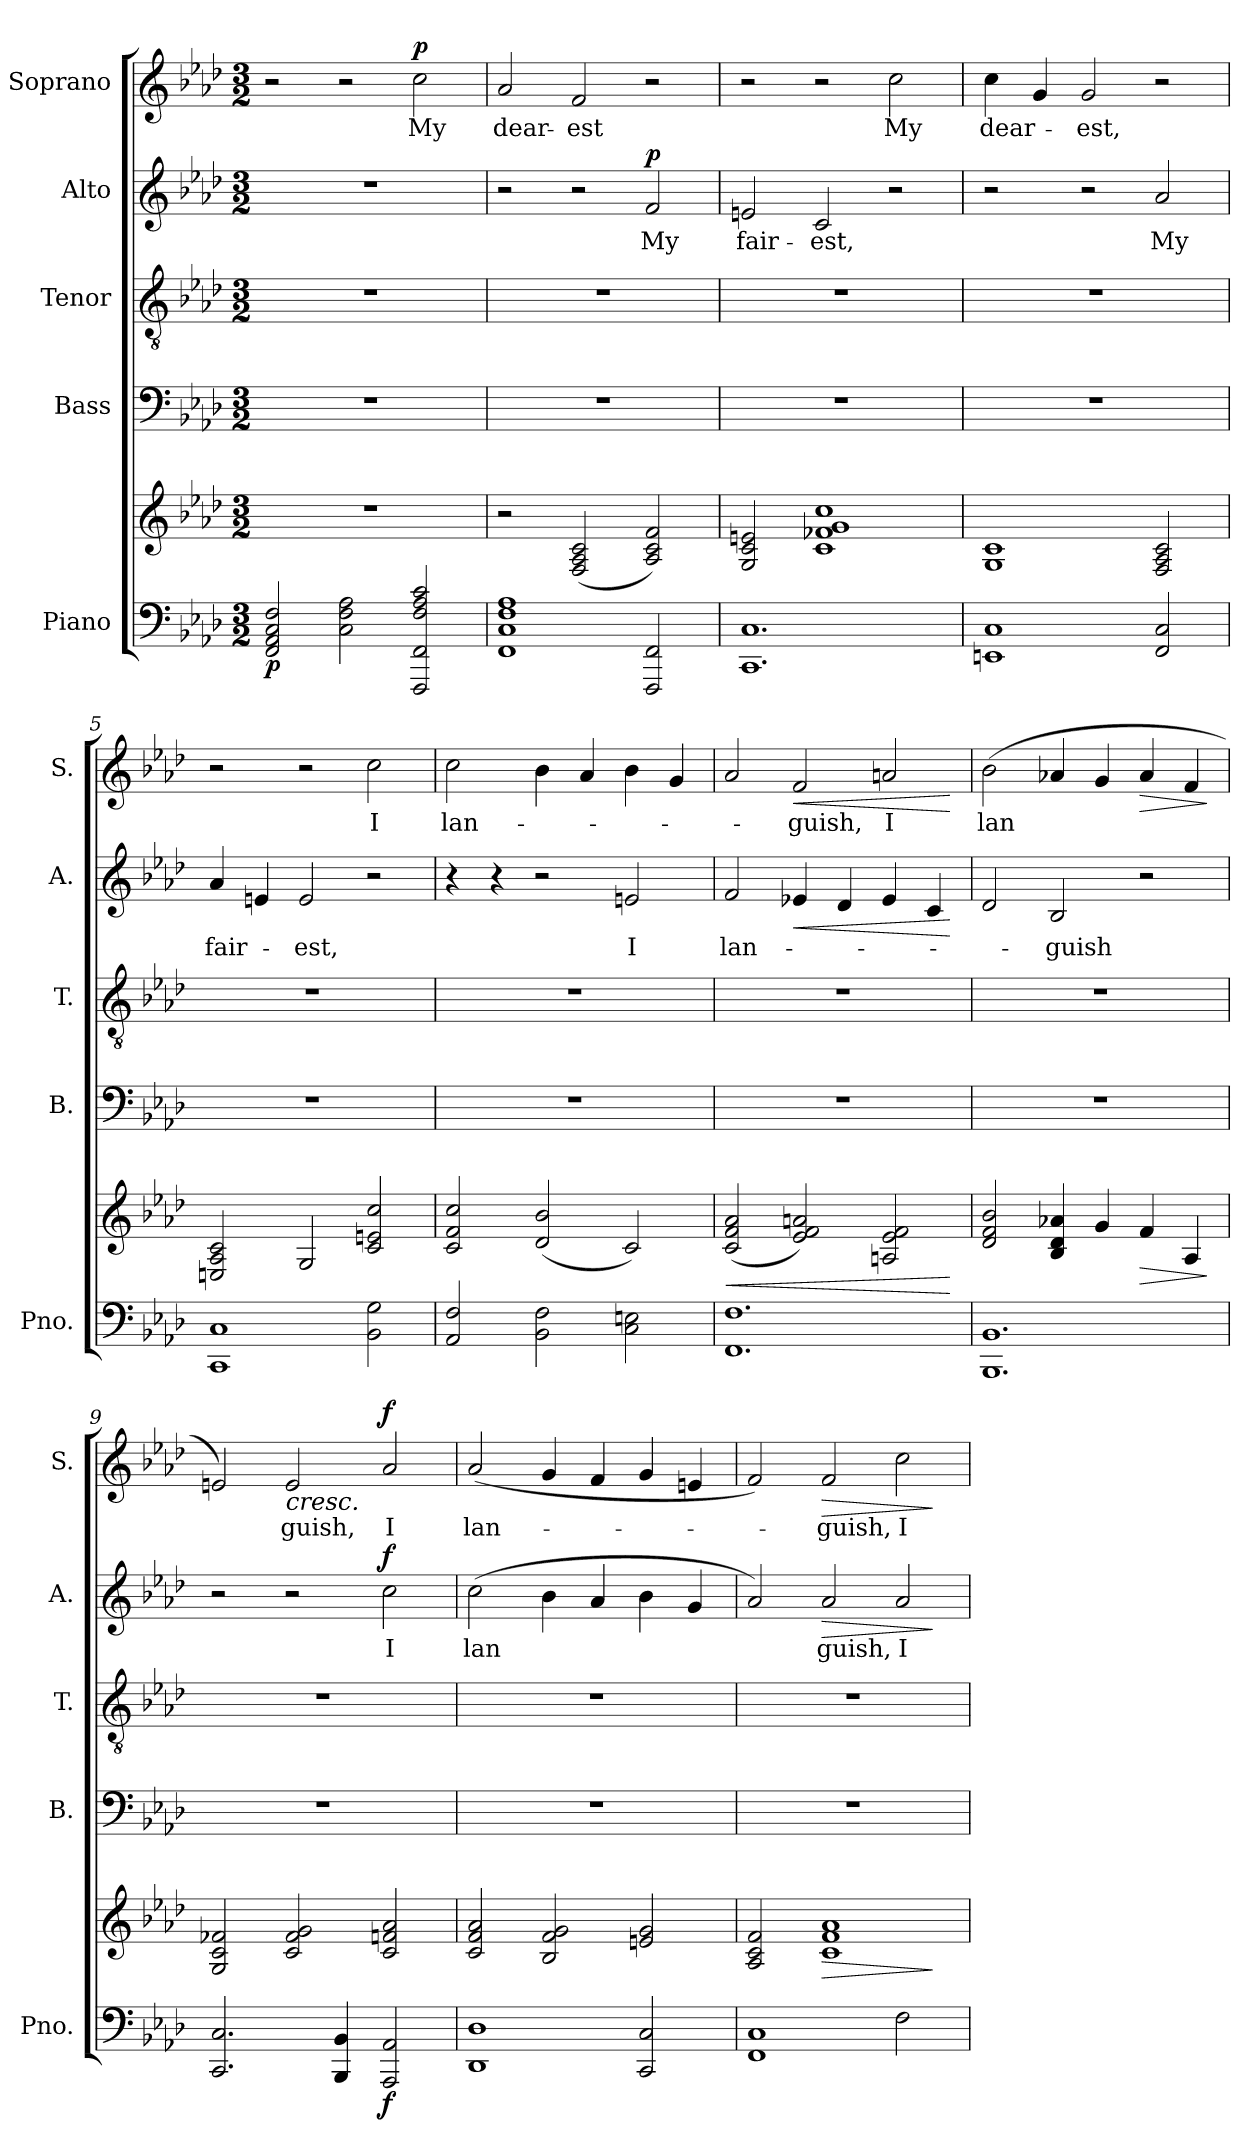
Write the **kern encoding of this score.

**kern	**kern	**dynam	**kern	**kern	**kern	**text	**dynam	**kern	**text	**dynam
*part5	*part5	*part5	*part4	*part3	*part2	*part2	*part2	*part1	*part1	*part1
*staff6	*staff5	*staff5/6	*staff4	*staff3	*staff2	*staff2	*staff2	*staff1	*staff1	*staff1
*I"Piano	*	*	*I"Bass	*I"Tenor	*I"Alto	*	*	*I"Soprano	*	*
*I'Pno.	*	*	*I'B.	*I'T.	*I'A.	*	*	*I'S.	*	*
*clefF4	*clefG2	*	*clefF4	*clefGv2	*clefG2	*	*	*clefG2	*	*
*k[b-e-a-d-]	*k[b-e-a-d-]	*	*k[b-e-a-d-]	*k[b-e-a-d-]	*k[b-e-a-d-]	*	*	*k[b-e-a-d-]	*	*
*M3/2	*M3/2	*	*M3/2	*M3/2	*M3/2	*	*	*M3/2	*	*
=1	=1	=1	=1	=1	=1	=1	=1	=1	=1	=1
!	!	!LO:DY:b=2	!	!	!	!	!	!	!	!
2FF/ 2AA-/ 2C/ 2F/	1.r	p	1.r	1.r	1.r	.	.	2r	.	.
2C\ 2F\ 2A-\	.	.	.	.	.	.	.	2r	.	.
!	!	!	!	!	!	!	!	!	!LO:LY:b	!LO:DY:b
2FFF/ 2FF/ 2F/ 2A-/ 2c/	.	.	.	.	.	.	.	2cc\	My	p
=2	=2	=2	=2	=2	=2	=2	=2	=2	=2	=2
!	!	!	!	!	!	!	!	!	!LO:LY:b	!
1FF 1C 1F 1A-	2r	.	1.r	1.r	2r	.	.	2a-/	dear-	.
!	!	!	!	!	!	!	!	!	!LO:LY:b	!
.	(<2F/ 2A-/ 2c/	.	.	.	2r	.	.	2f/	-est	.
!	!	!	!	!	!	!LO:LY:b	!LO:DY:b	!	!	!
2FFF/ 2FF/	2A-/ 2c/ 2f/)	.	.	.	2f/	My	p	2r	.	.
=3	=3	=3	=3	=3	=3	=3	=3	=3	=3	=3
!	!	!	!	!	!	!LO:LY:b	!	!	!	!
1.CC 1.C	2G/ 2c/ 2en/	.	1.r	1.r	2en/	fair-	.	2r	.	.
!	!	!	!	!	!	!LO:LY:b	!	!	!	!
.	1c 1f-X 1g 1cc	.	.	.	2c/	-est,	.	2r	.	.
!	!	!	!	!	!	!	!	!	!LO:LY:b	!
.	.	.	.	.	2r	.	.	2cc\	My	.
=4	=4	=4	=4	=4	=4	=4	=4	=4	=4	=4
!	!	!	!	!	!	!	!	!	!LO:LY:b	!
1EEn 1C	1G 1c	.	1.r	1.r	2r	.	.	4cc\	dear-	.
.	.	.	.	.	.	.	.	4g/	.	.
!	!	!	!	!	!	!	!	!	!LO:LY:b	!
.	.	.	.	.	2r	.	.	2g/	-est,	.
!	!	!	!	!	!	!LO:LY:b	!	!	!	!
2FF/ 2C/	2F/ 2A-/ 2c/	.	.	.	2a-/	My	.	2r	.	.
=5	=5	=5	=5	=5	=5	=5	=5	=5	=5	=5
!	!	!	!	!	!	!LO:LY:b	!	!	!	!
1CC 1C	2En/ 2A-/ 2c/	.	1.r	1.r	4a-/	fair-	.	2r	.	.
.	.	.	.	.	4en/	.	.	.	.	.
!	!	!	!	!	!	!LO:LY:b	!	!	!	!
.	2G/	.	.	.	2e/	-est,	.	2r	.	.
!	!	!	!	!	!	!	!	!	!LO:LY:b	!
2BB-\ 2G\	2c/ 2en/ 2cc/	.	.	.	2r	.	.	2cc\	I	.
!!LO:LB:g=z
=6	=6	=6	=6	=6	=6	=6	=6	=6	=6	=6
!	!	!	!	!	!	!	!	!	!LO:LY:b	!
2AA-/ 2F/	2c/ 2f/ 2cc/	.	1.r	1.r	4r	.	.	2cc\	lan-	.
.	.	.	.	.	4r	.	.	.	.	.
2BB-\ 2F\	(<2d-/ 2b-/	.	.	.	2r	.	.	4b-\	.	.
.	.	.	.	.	.	.	.	4a-/	.	.
!	!	!	!	!	!	!LO:LY:b	!	!	!	!
2C\ 2En\	2c/)	.	.	.	2en/	I	.	4b-\	.	.
.	.	.	.	.	.	.	.	4g/	.	.
=7	=7	=7	=7	=7	=7	=7	=7	=7	=7	=7
!	!	!LO:HP:b	!	!	!	!LO:LY:b	!	!	!	!
1.FF 1.F	(<2c/ 2f/ 2a-/	<	1.r	1.r	2f/	lan-	.	2a-/	.	.
!	!	!	!	!	!	!	!LO:HP:b	!	!LO:LY:b	!LO:HP:b
.	2e-/ 2f/ 2an/)	.	.	.	4e-X/	.	<	2f/	-guish,	<
.	.	.	.	.	4d-/	.	.	.	.	.
!	!	!	!	!	!	!	!	!	!LO:LY:b	!
.	2An/ 2e-/ 2f/	.	.	.	4e-/	.	.	2an/	I	.
.	.	.	.	.	4c/	.	.	.	.	.
.	.	[	.	.	.	.	[	.	.	[
=8	=8	=8	=8	=8	=8	=8	=8	=8	=8	=8
!	!	!	!	!	!	!	!	!	!LO:LY:b	!
1.BBB- 1.BB-	2d-/ 2f/ 2b-/	.	1.r	1.r	2d-/	.	.	(>2b-\	lan	.
!	!	!	!	!	!	!LO:LY:b	!	!	!	!
.	4B-/ 4d-/ 4a-X/	.	.	.	2B-/	-guish	.	4a-X/	.	.
.	4g/	.	.	.	.	.	.	4g/	.	.
!	!	!LO:HP:b	!	!	!	!	!	!	!	!LO:HP:b
.	4f/	>	.	.	2r	.	.	4a-/	.	>
.	4A-/	.	.	.	.	.	.	4f/	.	.
.	.	]	.	.	.	.	.	.	.	]
=9	=9	=9	=9	=9	=9	=9	=9	=9	=9	=9
2.CC/ 2.C/	2G/ 2c/ 2f-X/	.	1.r	1.r	2r	.	.	2en/)	.	.
!	!	!	!	!	!	!	!	!	!LO:LY:b	!LO:HP:b
.	2c/ 2f-/ 2g/	.	.	.	2r	.	.	2e/	guish,	<
4BBB-/ 4BB-/	.	.	.	.	.	.	.	.	.	.
!	!	!LO:DY:b=2	!	!	!	!LO:LY:b	!LO:DY:b	!	!LO:LY:b	!LO:DY:b
2AAA-/ 2AA-/	2c/ 2fn/ 2a-/	f	.	.	2cc\	I	f	2a-/	I	f
.	.	.	.	.	.	.	.	.	.	[
=10	=10	=10	=10	=10	=10	=10	=10	=10	=10	=10
!	!	!	!	!	!	!LO:LY:b	!	!	!LO:LY:b	!
1DD- 1D-	2c/ 2f/ 2a-/	.	1.r	1.r	(>2cc\	lan	.	(<2a-/	lan-	.
.	2B-/ 2f/ 2g/	.	.	.	4b-\	.	.	4g/	.	.
.	.	.	.	.	4a-/	.	.	4f/	.	.
2CC/ 2C/	2en/ 2g/	.	.	.	4b-\	.	.	4g/	.	.
.	.	.	.	.	4g/	.	.	4en/	.	.
!!LO:PB:g=z
=11	=11	=11	=11	=11	=11	=11	=11	=11	=11	=11
1FF 1C	2A-/ 2c/ 2f/	.	1.r	1.r	2a-/)	.	.	2f/)	.	.
!	!	!LO:HP:b	!	!	!	!LO:LY:b	!LO:HP:b	!	!LO:LY:b	!LO:HP:b
.	1c 1f 1a-	>	.	.	2a-/	guish,	>	2f/	-guish,	>
!	!	!	!	!	!	!LO:LY:b	!	!	!LO:LY:b	!
2F\	.	.	.	.	2a-/	I	.	2cc\	I	.
.	.	]	.	.	.	.	]	.	.	]
=	=	=	=	=	=	=	=	=	=	=
*-	*-	*-	*-	*-	*-	*-	*-	*-	*-	*-
